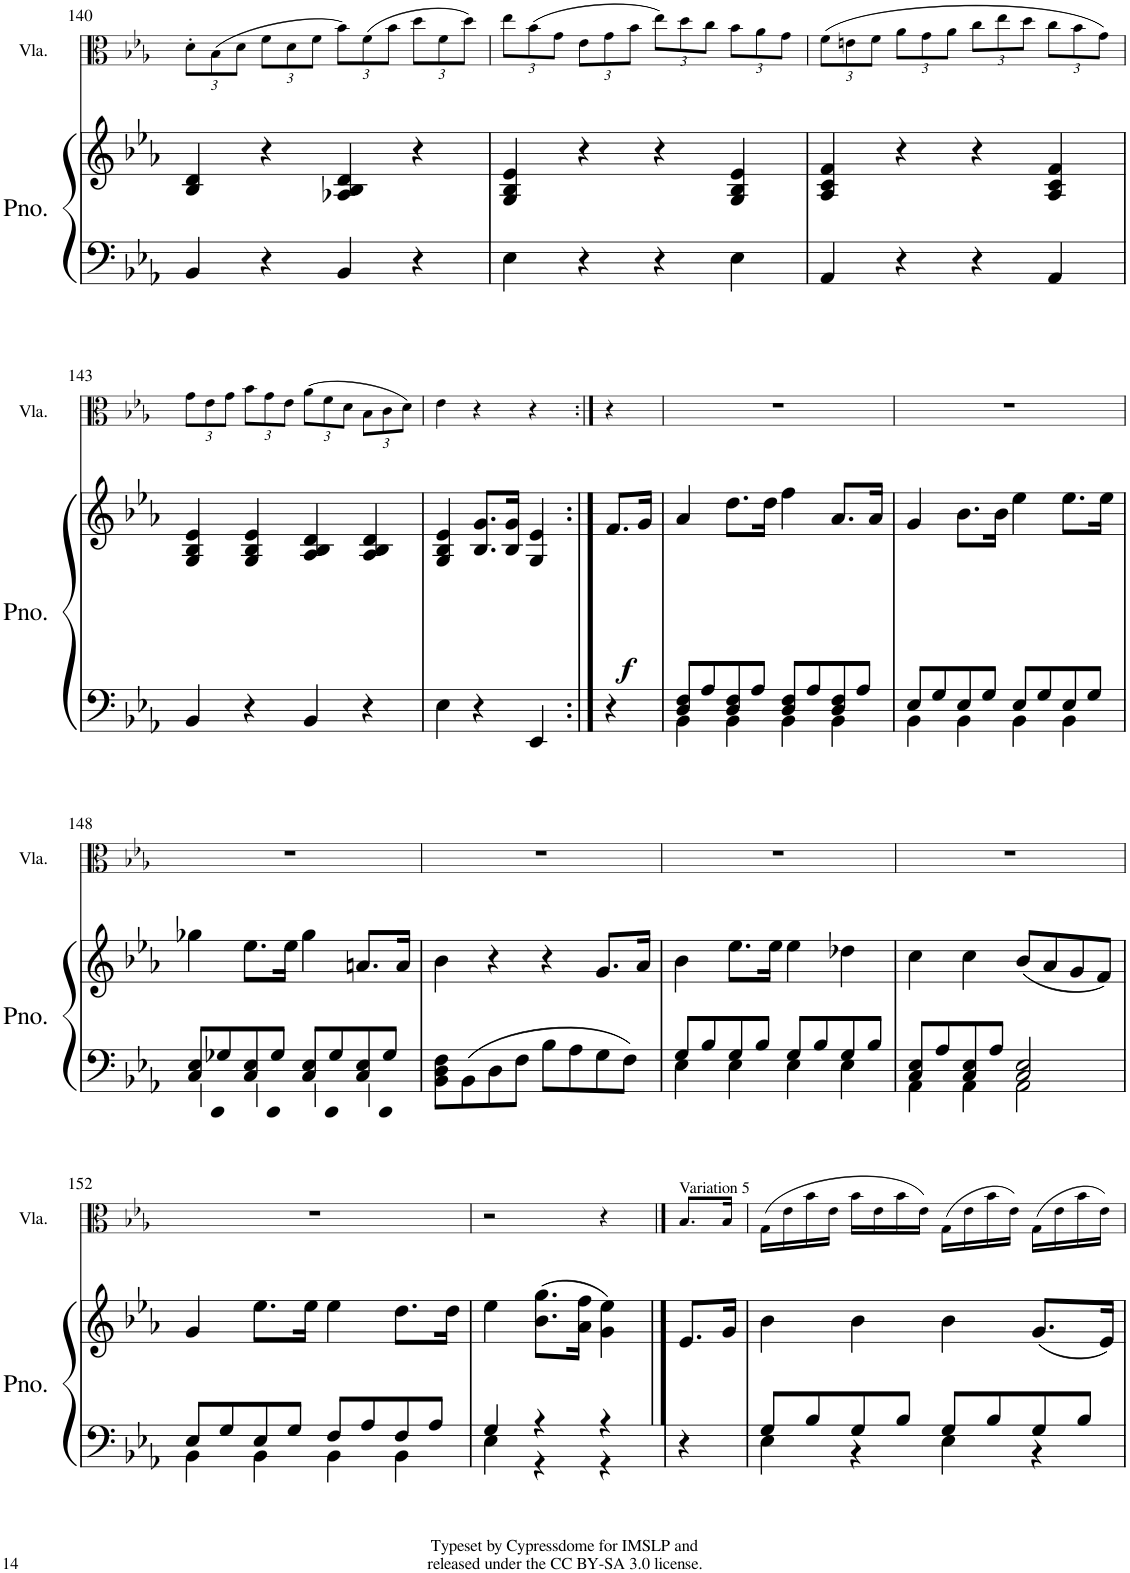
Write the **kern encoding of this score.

**kern	**kern	**dynam	**kern
*part2	*part2	*part2	*part1
*staff3	*staff2	*staff2/3	*staff1
*I"Piano	*	*	*I"Viola
*I'Pno.	*	*	*I'Vla.
!!LO:PB:g=z
*clefF4	*clefG2	*	*clefC3
*k[b-e-a-]	*k[b-e-a-]	*	*k[b-e-a-]
*M4/4	*M4/4	*	*M4/4
*	*	*	*Xbrackettup
=140	=140	=140	=140
4BB-/	4B-/ 4d/	.	12d'\L
.	.	.	(12B-\
.	.	.	12d\J
4r	4r	.	12f\L
.	.	.	12d\
.	.	.	12f\J
4BB-/	4A-X/ 4B-/ 4d/	.	12b-\L)
.	.	.	(12f\
.	.	.	12b-\J
4r	4r	.	12dd\L
.	.	.	12f\
.	.	.	12dd\J)
=141	=141	=141	=141
4E-\	4G/ 4B-/ 4e-/	.	12ee-\L
.	.	.	(12b-\
.	.	.	12g\J
4r	4r	.	12e-\L
.	.	.	12g\
.	.	.	12b-\J
4r	4r	.	12ee-\L)
.	.	.	12dd\
.	.	.	12cc\J
4E-\	4G/ 4B-/ 4e-/	.	12b-\L
.	.	.	12a-\
.	.	.	12g\J
=142	=142	=142	=142
4AA-/	4A-/ 4c/ 4f/	.	(12f\L
.	.	.	12en\
.	.	.	12f\J
4r	4r	.	12a-\L
.	.	.	12g\
.	.	.	12a-\J
4r	4r	.	12cc\L
.	.	.	12ee-\
.	.	.	12dd\J
4AA-/	4A-/ 4c/ 4f/	.	12cc\L
.	.	.	12b-\
.	.	.	12g\J)
!!LO:LB:g=z
=143	=143	=143	=143
4BB-/	4G/ 4B-/ 4e-/	.	12g\L
.	.	.	12e-\
.	.	.	12g\J
4r	4G/ 4B-/ 4e-/	.	12b-\L
.	.	.	12g\
.	.	.	12e-\J
4BB-/	4A-/ 4B-/ 4d/	.	(12a-\L
.	.	.	12f\
.	.	.	12d\J
4r	4A-/ 4B-/ 4d/	.	12B-\L
.	.	.	12c\
.	.	.	12d\J)
=144	=144	=144	=144
4E-\	4G/ 4B-/ 4e-/	.	4e-\
4r	8.B-/ 8.g/L	.	4r
.	16B-/ 16g/Jk	.	.
4EE-/	4G/ 4e-/	.	4r
=145:|!	=145:|!	=145:|!	=145:|!
!	!	!LO:DY:b	!
4r	8.f/L	f	4r
.	16g/Jk	.	.
=146	=146	=146	=146
*^	*	*	*
8D/ 8F/L	4BB-\	4a-/	.	1r
8A-/	.	.	.	.
8D/ 8F/	4BB-\	8.dd\L	.	.
8A-/J	.	.	.	.
.	.	16dd\Jk	.	.
8D/ 8F/L	4BB-\	4ff\	.	.
8A-/	.	.	.	.
8D/ 8F/	4BB-\	8.a-/L	.	.
8A-/J	.	.	.	.
.	.	16a-/Jk	.	.
=147	=147	=147	=147	=147
8E-/L	4BB-\	4g/	.	1r
8G/	.	.	.	.
8E-/	4BB-\	8.b-\L	.	.
8G/J	.	.	.	.
.	.	16b-\Jk	.	.
8E-/L	4BB-\	4ee-\	.	.
8G/	.	.	.	.
8E-/	4BB-\	8.ee-\L	.	.
8G/J	.	.	.	.
.	.	16ee-\Jk	.	.
!!LO:LB:g=z
=148	=148	=148	=148	=148
8C/ 8E-/L	4BB-\	4gg-X\	.	1r
8G-X/	.	.	.	.
8C/ 8E-/	4BB-\	8.ee-\L	.	.
8G-/J	.	.	.	.
.	.	16ee-\Jk	.	.
8C/ 8E-/L	4BB-\	4gg-\	.	.
8G-/	.	.	.	.
8C/ 8E-/	4BB-\	8.an/L	.	.
8G-/J	.	.	.	.
.	.	16a/Jk	.	.
*v	*v	*	*	*
=149	=149	=149	=149
8BB-\ 8D\ 8F\L	4b-\	.	1r
8BB-\	.	.	.
8D\	4r	.	.
8F\J	.	.	.
8B-\L	4r	.	.
8A-\	.	.	.
8G\	8.g/L	.	.
8F\J	.	.	.
.	16a-/Jk	.	.
=150	=150	=150	=150
*^	*	*	*
8G/L	4E-\	4b-\	.	1r
8B-/	.	.	.	.
8G/	4E-\	8.ee-\L	.	.
8B-/J	.	.	.	.
.	.	16ee-\Jk	.	.
8G/L	4E-\	4ee-\	.	.
8B-/	.	.	.	.
8G/	4E-\	4dd-X\	.	.
8B-/J	.	.	.	.
=151	=151	=151	=151	=151
8C/ 8E-/L	4AA-\	4cc\	.	1r
8A-/	.	.	.	.
8C/ 8E-/	4AA-\	4cc\	.	.
8A-/J	.	.	.	.
2C/ 2E-/	2AA-\	(8b-/L	.	.
.	.	8a-/	.	.
.	.	8g/	.	.
.	.	8f/J)	.	.
!!LO:LB:g=z
=152	=152	=152	=152	=152
8E-/L	4BB-\	4g/	.	1r
8G/	.	.	.	.
8E-/	4BB-\	8.ee-\L	.	.
8G/J	.	.	.	.
.	.	16ee-\Jk	.	.
8F/L	4BB-\	4ee-\	.	.
8A-/	.	.	.	.
8F/	4BB-\	8.dd\L	.	.
8A-/J	.	.	.	.
.	.	16dd\Jk	.	.
=153	=153	=153	=153	=153
4G/	4E-\	4ee-\	.	2r
4r	4r	(8.b-\ 8.gg\L	.	.
.	.	16a-\ 16ff\Jk	.	.
4r	4r	4g\ 4ee-\)	.	4r
==154	==154	==154	==154	==154
!	!	!	!	!LO:TX:a:t=Variation 5
*v	*v	*	*	*
4r	8.e-/L	.	8.B-/L
.	16g/Jk	.	16B-/Jk
=155	=155	=155	=155
*^	*	*	*
8G/L	4E-\	4b-\	.	(16G\LL
.	.	.	.	16e-\
8B-/	.	.	.	16b-\
.	.	.	.	16e-\JJ
8G/	4r	4b-\	.	16b-\LL
.	.	.	.	16e-\
8B-/J	.	.	.	16b-\
.	.	.	.	16e-\JJ)
8G/L	4E-\	4b-\	.	(16G\LL
.	.	.	.	16e-\
8B-/	.	.	.	16b-\
.	.	.	.	16e-\JJ)
8G/	4r	(8.g/L	.	(16G\LL
.	.	.	.	16e-\
8B-/J	.	.	.	16b-\
.	.	16e-/Jk)	.	16e-\JJ)
*v	*v	*	*	*
=	=	=	=
*-	*-	*-	*-
